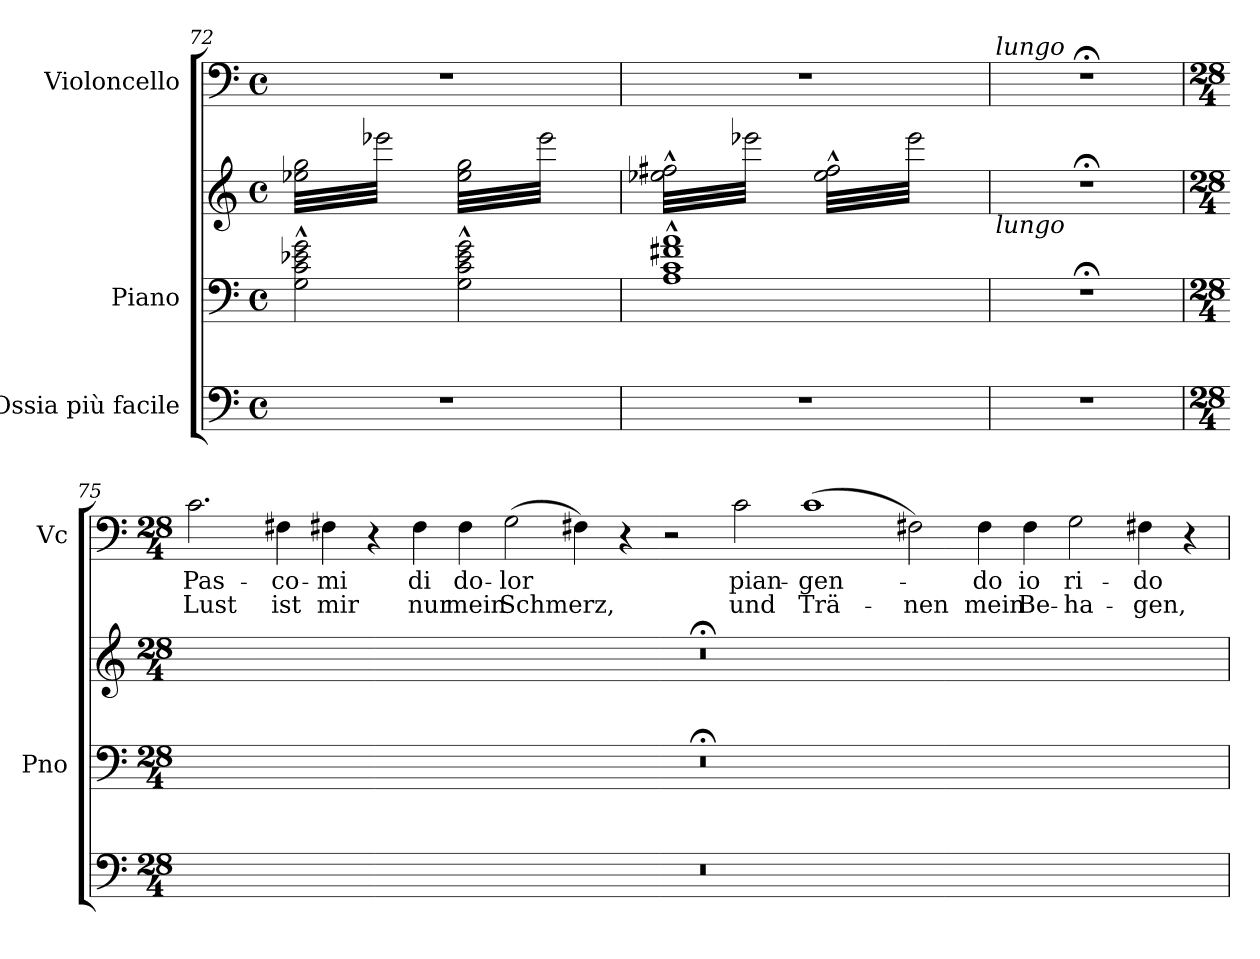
**kern	**kern	**kern	**kern	**text	**text
*part3	*part2	*part2	*part1	*part1	*part1
*staff4	*staff3	*staff2	*staff1	*staff1	*staff1
*I"Ossia più facile	*I"Piano	*	*I"Violoncello	*	*
*	*I'Pno	*	*I'Vc	*	*
*clefF4	*clefF4	*clefG2	*clefF4	*	*
*k[]	*k[]	*k[]	*k[]	*	*
*M4/4	*M4/4	*M4/4	*M4/4	*	*
*met(c)	*met(c)	*met(c)	*met(c)	*	*
=72	=72	=72	=72	=72	=72
*	*	*tremolo	*	*	*
1r	2G\^^ 2c\^^ 2e-X\^^ 2g\^^	32ee-X\ 32gg\LLL	1r	.	.
.	.	32eee-X\	.	.	.
.	.	32ee-X\ 32gg\	.	.	.
.	.	32eee-X\	.	.	.
.	.	32ee-X\ 32gg\	.	.	.
.	.	32eee-X\	.	.	.
.	.	32ee-X\ 32gg\	.	.	.
.	.	32eee-X\	.	.	.
.	.	32ee-X\ 32gg\	.	.	.
.	.	32eee-X\	.	.	.
.	.	32ee-X\ 32gg\	.	.	.
.	.	32eee-X\	.	.	.
.	.	32ee-X\ 32gg\	.	.	.
.	.	32eee-X\	.	.	.
.	.	32ee-X\ 32gg\	.	.	.
.	.	32eee-X\JJJ	.	.	.
.	2G\^^ 2c\^^ 2e-\^^ 2g\^^	32ee-\ 32gg\LLL	.	.	.
.	.	32eee-\	.	.	.
.	.	32ee-\ 32gg\	.	.	.
.	.	32eee-\	.	.	.
.	.	32ee-\ 32gg\	.	.	.
.	.	32eee-\	.	.	.
.	.	32ee-\ 32gg\	.	.	.
.	.	32eee-\	.	.	.
.	.	32ee-\ 32gg\	.	.	.
.	.	32eee-\	.	.	.
.	.	32ee-\ 32gg\	.	.	.
.	.	32eee-\	.	.	.
.	.	32ee-\ 32gg\	.	.	.
.	.	32eee-\	.	.	.
.	.	32ee-\ 32gg\	.	.	.
.	.	32eee-\JJJ	.	.	.
=73	=73	=73	=73	=73	=73
1r	1A^^ 1c^^ 1f#X^^ 1a^^	32ee-X\^^ 32ff#X\^^LLL	1r	.	.
.	.	32eee-X\	.	.	.
.	.	32ee-X\^^ 32ff#X\^^	.	.	.
.	.	32eee-X\	.	.	.
.	.	32ee-X\^^ 32ff#X\^^	.	.	.
.	.	32eee-X\	.	.	.
.	.	32ee-X\^^ 32ff#X\^^	.	.	.
.	.	32eee-X\	.	.	.
.	.	32ee-X\^^ 32ff#X\^^	.	.	.
.	.	32eee-X\	.	.	.
.	.	32ee-X\^^ 32ff#X\^^	.	.	.
.	.	32eee-X\	.	.	.
.	.	32ee-X\^^ 32ff#X\^^	.	.	.
.	.	32eee-X\	.	.	.
.	.	32ee-X\^^ 32ff#X\^^	.	.	.
.	.	32eee-X\JJJ	.	.	.
.	.	32ee-\^^ 32ff#\^^LLL	.	.	.
.	.	32eee-\	.	.	.
.	.	32ee-\^^ 32ff#\^^	.	.	.
.	.	32eee-\	.	.	.
.	.	32ee-\^^ 32ff#\^^	.	.	.
.	.	32eee-\	.	.	.
.	.	32ee-\^^ 32ff#\^^	.	.	.
.	.	32eee-\	.	.	.
.	.	32ee-\^^ 32ff#\^^	.	.	.
.	.	32eee-\	.	.	.
.	.	32ee-\^^ 32ff#\^^	.	.	.
.	.	32eee-\	.	.	.
.	.	32ee-\^^ 32ff#\^^	.	.	.
.	.	32eee-\	.	.	.
.	.	32ee-\^^ 32ff#\^^	.	.	.
.	.	32eee-\JJJ	.	.	.
*	*	*Xtremolo	*	*	*
=74	=74	=74	=74	=74	=74
!	!	!	!LO:TX:a:i:t=lungo	!	!
!	!	!LO:TX:b:i:t=lungo	!	!	!
1r	1r;<	1r;<	1r;<	.	.
.	.	.	.	.	.
.	.	.	.	.	.
.	.	.	.	.	.
.	.	.	.	.	.
.	.	.	.	.	.
.	.	.	.	.	.
.	.	.	.	.	.
!!LO:LB:g=z
=75	=75	=75	=75	=75	=75
*M28/4	*M28/4	*M28/4	*M28/4	*	*
!	!	!	!	!LO:LY:b	!LO:LY:b
1%7r	1%7r;<	1%7r;<	2.c\	Pas-	Lust
!	!	!	!	!LO:LY:b	!LO:LY:b
.	.	.	4F#X\	-co-	ist
!	!	!	!	!LO:LY:b	!LO:LY:b
.	.	.	4F#X\	-mi	mir
.	.	.	4r	.	.
!	!	!	!	!LO:LY:b	!LO:LY:b
.	.	.	4F#\	di	nur
!	!	!	!	!LO:LY:b	!LO:LY:b
.	.	.	4F#\	do-	mein
!	!	!	!	!LO:LY:b	!LO:LY:b
.	.	.	(2G\	-lor	Schmerz,
.	.	.	4F#X\)	.	.
.	.	.	4r	.	.
.	.	.	2r	.	.
!	!	!	!	!LO:LY:b	!LO:LY:b
.	.	.	2c\	pian-	und
!	!	!	!	!LO:LY:b	!LO:LY:b
.	.	.	(1c	-gen-	Trä-
!	!	!	!	!	!LO:LY:b
.	.	.	2F#X\)	.	-nen
!	!	!	!	!LO:LY:b	!LO:LY:b
.	.	.	4F#\	-do	mein
!	!	!	!	!LO:LY:b	!LO:LY:b
.	.	.	4F#\	io	Be-
!	!	!	!	!LO:LY:b	!LO:LY:b
.	.	.	2G\	ri-	-ha-
!	!	!	!	!LO:LY:b	!LO:LY:b
.	.	.	4F#X\	-do	-gen,
.	.	.	4r	.	.
=	=	=	=	=	=
*-	*-	*-	*-	*-	*-
